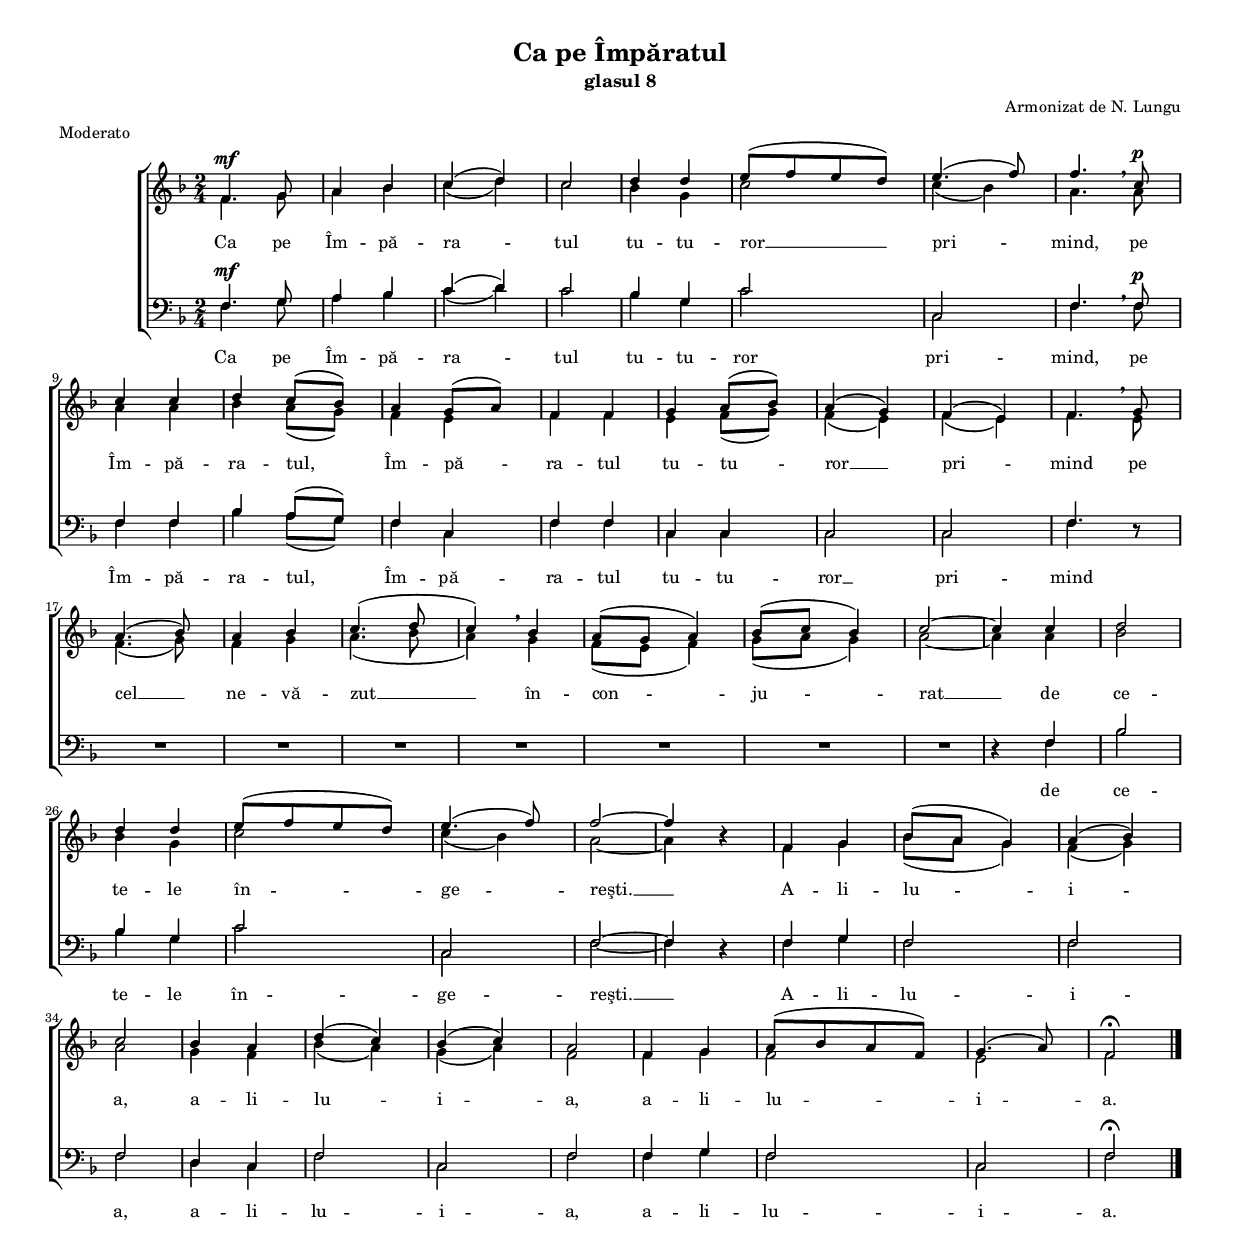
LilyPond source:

\version "2.19.80"
\include "defines.ly"
#(define myNoteSpacing 6.0)
\include "preamble.ly"

\header {
  title = "Ca pe Împăratul"
  subtitle = "glasul 8"
  composer = "Armonizat de N. Lungu"
  meter = "Moderato"
}

global = {
  \globalPreamble
  \key f \major
  \time 2/4
}

womenWords = \lyricmode {
  Ca pe Îm -- pă -- ra -- tul tu -- tu -- ror __ pri -- mind,
  pe Îm -- pă -- ra -- tul, Îm -- pă -- ra -- tul
  tu -- tu -- ror __ pri -- mind

  pe cel __ ne -- vă -- zut __ în -- con -- ju -- rat __
  de ce -- te -- le în -- ge -- reşti. __

  A -- li -- lu -- i -- a,
  a -- li -- lu -- i -- a,
  a -- li -- lu -- i -- a.
}

menWords = \lyricmode {
  Ca pe Îm -- pă -- ra -- tul tu -- tu -- ror pri -- mind,
  pe Îm -- pă -- ra -- tul, Îm -- pă -- ra -- tul
  tu -- tu -- ror __ pri -- mind

  de ce -- te -- le în -- ge -- reşti. __

  A -- li -- lu -- i -- a,
  a -- li -- lu -- i -- a,
  a -- li -- lu -- i -- a.
}

sopMusic = \relative c' {
  % Ca pe Împăratul tuturor primind
  f4.^\mf g8
  a4 bes4
  c4( d4)
  c2
  d4 d4
  e8([ f8 e8 d8)]
  e4.( f8)
  f4. \breathe

  % pe Împăratul, Împăratul tuturor primind
  c8^\p
  c4 c4
  d4 c8( bes8)
  a4 g8( a8)
  f4 f4
  g4 a8( bes8)
  a4( g4)
  f4( e4)
  f4. \breathe

  % pe cel nevăzut înconjurat
  g8
  a4.( bes8)
  a4 bes4
  c4.( d8
  c4) \breathe bes4
  a8( g8 a4)
  bes8( c8 bes4)
  c2~
  c4

  % de cetele îngereşti.
  c4
  d2
  d4 d4
  e8([ f8 e8 d8)]
  e4.( f8)
  f2~
  f4 bes,4\rest

  % Aliluia, aliluia, aliluia.
  f4 g4
  bes8( a8 g4)
  a4( bes4)
  c2
  bes4 a4
  d4( c4)
  bes4( c4)
  a2
  f4 g4
  a8([ bes8 a8 f8)]
  g4.( a8)
  f2 ^\fermata \bar "|."
}

altoMusic = \relative c' {
  % Ca pe Împăratul tuturor primind
  f4. g8
  a4 bes4
  c4( d4)
  c2
  bes4 g4
  c2
  c4( bes4)
  a4.

  % pe Împăratul, Împăratul tuturor primind
  a8
  a4 a4
  bes4 a8( g8)
  f4 e4
  f4 f4
  e4 f8( g8)
  f4( e4)
  f4( e4)
  f4.

  % pe cel nevăzut înconjurat
  e8
  f4.( g8)
  f4 g4
  a4.( bes8
  a4) g4
  f8( e8 f4)
  g8( a8 g4)
  a2~
  a4

  % de cetele îngereşti.
  a4
  bes2
  bes4 g4
  c2
  c4( bes4)
  a2~
  a4 bes4\rest

  % Aliluia, aliluia, aliluia.
  f4 g4
  bes8( a8 g4)
  f4( g4)
  a2
  g4 f4
  bes4( a4)
  g4( a4)
  f2
  f4 g4
  f2
  e2
  f2
}

tenorMusic = \relative c' {
  % Ca pe Împăratul tuturor primind
  f,4.^\mf g8
  a4 bes4
  c4( d4)
  c2
  bes4 g4
  c2
  c,2
  f4. \breathe

  % pe Împăratul, Împăratul tuturor primind
  f8^\p
  f4 f4
  bes4 a8( g8)
  f4 c4
  f4 f4
  c4 c4
  c2
  c2
  f4.

  % pe cel nevăzut înconjurat
  d8\rest
  \oneVoice
  R2 * 7
  \voiceOne
  d4\rest  

  % de cetele îngereşti.
  f4
  bes2
  bes4 g4
  c2
  c,2
  f2~
  f4 d4\rest

  % Aliluia, aliluia, aliluia.
  f4 g4
  f2
  f2
  f2
  d4 c4
  f2
  c2
  f2
  f4 g4
  f2
  c2
  f2 ^\fermata
}

bassMusic = \relative c' {
  % Same notes as the tenor, but no dynamics

  % Ca pe Împăratul tuturor primind
  f,4. g8
  a4 bes4
  c4( d4)
  c2
  bes4 g4
  c2
  c,2
  f4.

  % pe Împăratul, Împăratul tuturor primind
  f8
  f4 f4
  bes4 a8( g8)
  f4 c4
  f4 f4
  c4 c4
  c2
  c2
  f4.

  % pe cel nevăzut înconjurat
  d8\rest
  \oneVoice
  R2 * 7
  \voiceTwo
  d4\rest  

  % de cetele îngereşti.
  f4
  bes2
  bes4 g4
  c2
  c,2
  f2~
  f4 d4\rest

  % Aliluia, aliluia, aliluia.
  f4 g4
  f2
  f2
  f2
  d4 c4
  f2
  c2
  f2
  f4 g4
  f2
  c2
  f2
}

\include "two-staves.ly"
